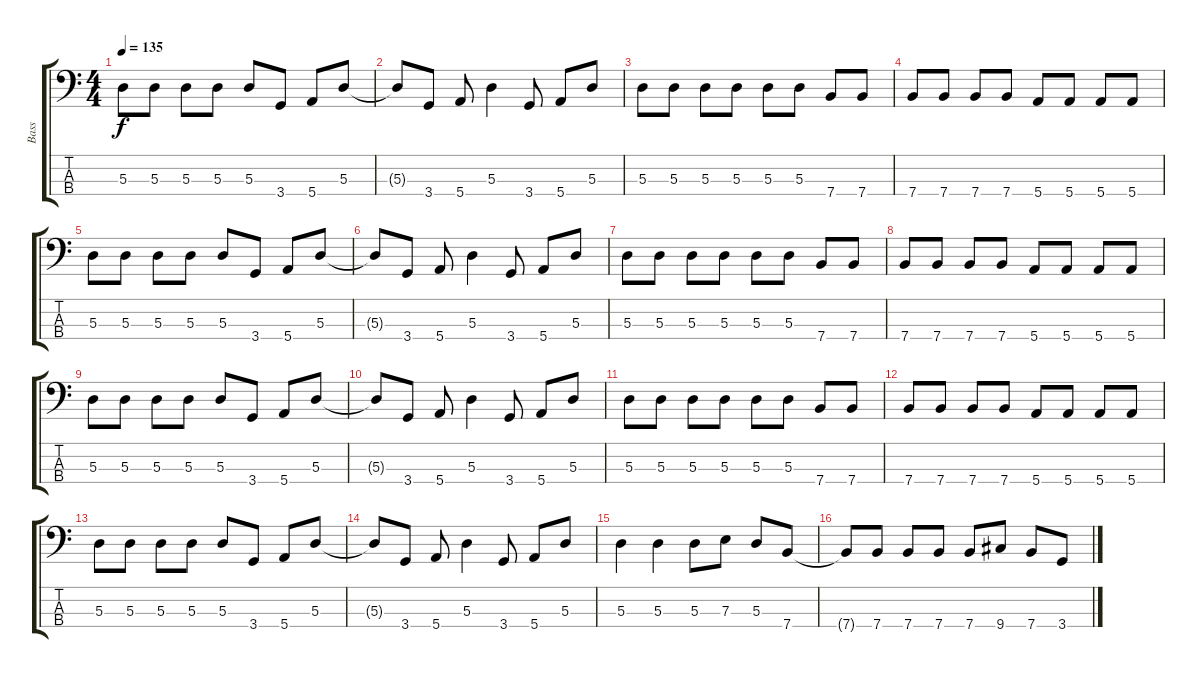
\track ("Bass" "Bass") {instrument electricbassfinger}
\staff {score tabs}
\tuning (G2 D2 A1 E1) {hide}
\ts (4 4)
\tempo 135
\clef f4
\ks c
5.3.8{dy f} 5.3.8 5.3.8 5.3.8 5.3.8 3.4.8 5.4.8 5.3.8 |
5.3{t}.8 3.4.8 5.4.8 5.3.4 3.4.8 5.4.8 5.3.8 |
5.3.8 5.3.8 5.3.8 5.3.8 5.3.8 5.3.8 7.4.8 7.4.8 |
7.4.8 7.4.8 7.4.8 7.4.8 5.4.8 5.4.8 5.4.8 5.4.8 |
5.3.8 5.3.8 5.3.8 5.3.8 5.3.8 3.4.8 5.4.8 5.3.8 |
5.3{t}.8 3.4.8 5.4.8 5.3.4 3.4.8 5.4.8 5.3.8 |
5.3.8 5.3.8 5.3.8 5.3.8 5.3.8 5.3.8 7.4.8 7.4.8 |
7.4.8 7.4.8 7.4.8 7.4.8 5.4.8 5.4.8 5.4.8 5.4.8 |
5.3.8 5.3.8 5.3.8 5.3.8 5.3.8 3.4.8 5.4.8 5.3.8 |
5.3{t}.8 3.4.8 5.4.8 5.3.4 3.4.8 5.4.8 5.3.8 |
5.3.8 5.3.8 5.3.8 5.3.8 5.3.8 5.3.8 7.4.8 7.4.8 |
7.4.8 7.4.8 7.4.8 7.4.8 5.4.8 5.4.8 5.4.8 5.4.8 |
5.3.8 5.3.8 5.3.8 5.3.8 5.3.8 3.4.8 5.4.8 5.3.8 |
5.3{t}.8 3.4.8 5.4.8 5.3.4 3.4.8 5.4.8 5.3.8 |
5.3.4 5.3.4 5.3.8 7.3.8 5.3.8 7.4.8 |
7.4{t}.8 7.4.8 7.4.8 7.4.8 7.4.8 9.4.8 7.4.8 3.4.8
